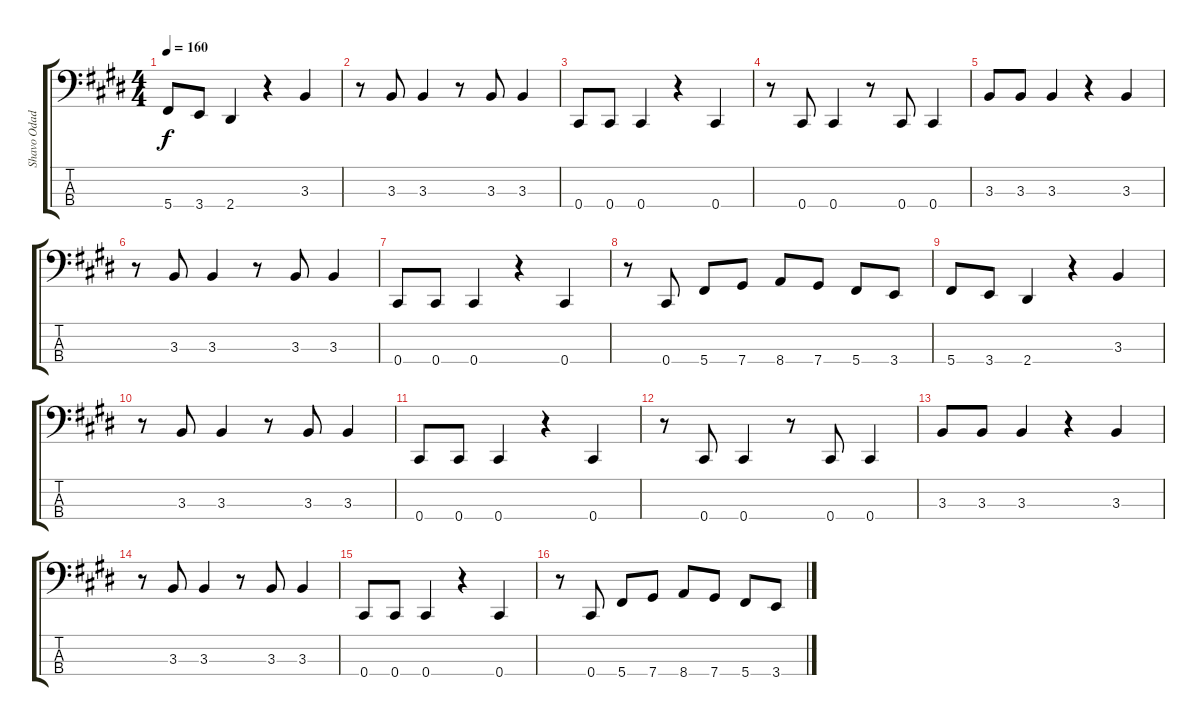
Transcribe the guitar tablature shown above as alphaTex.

\track ("Shavo Odadjian [Bass Guitar]" "Shavo Odad") {instrument electricbassfinger}
\staff {score tabs}
\tuning (Gb2 Db2 Ab1 Db1) {hide}
\ts (4 4)
\tempo 160
\clef f4
\ks c#minor
5.4.8{dy f} 3.4.8 2.4.4 r.4 3.3.4 |
r.8 3.3.8 3.3.4 r.8 3.3.8 3.3.4 |
0.4.8 0.4.8 0.4.4 r.4 0.4.4 |
r.8 0.4.8 0.4.4 r.8 0.4.8 0.4.4 |
3.3.8 3.3.8 3.3.4 r.4 3.3.4 |
r.8 3.3.8 3.3.4 r.8 3.3.8 3.3.4 |
0.4.8 0.4.8 0.4.4 r.4 0.4.4 |
r.8 0.4.8 5.4.8 7.4.8 8.4.8 7.4.8 5.4.8 3.4.8 |
5.4.8 3.4.8 2.4.4 r.4 3.3.4 |
r.8 3.3.8 3.3.4 r.8 3.3.8 3.3.4 |
0.4.8 0.4.8 0.4.4 r.4 0.4.4 |
r.8 0.4.8 0.4.4 r.8 0.4.8 0.4.4 |
3.3.8 3.3.8 3.3.4 r.4 3.3.4 |
r.8 3.3.8 3.3.4 r.8 3.3.8 3.3.4 |
0.4.8 0.4.8 0.4.4 r.4 0.4.4 |
r.8 0.4.8 5.4.8 7.4.8 8.4.8 7.4.8 5.4.8 3.4.8
